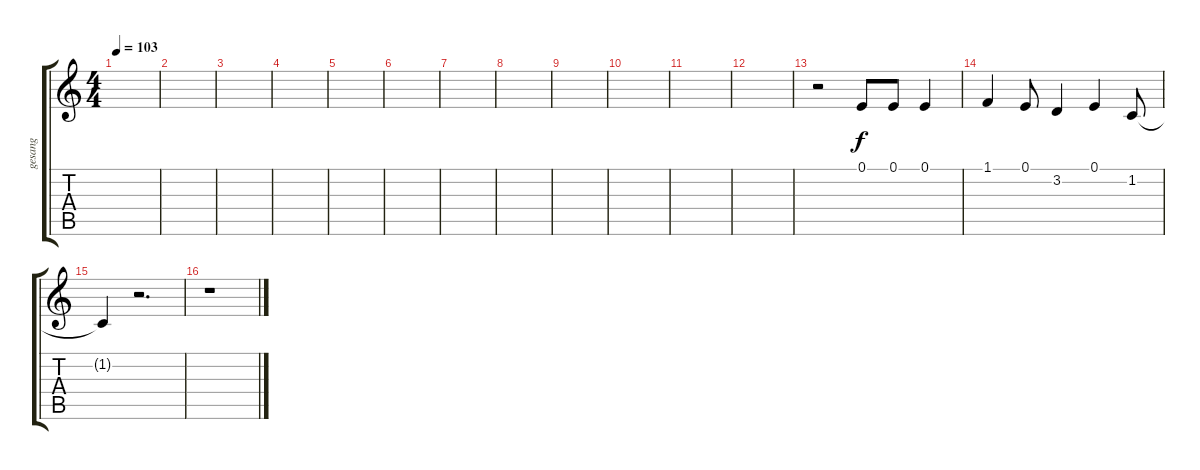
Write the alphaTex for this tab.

\track ("gesang" "gesang") {instrument oboe}
\staff {score tabs}
\tuning (E4 B3 G3 D3 A2 E2) {hide}
\ts (4 4)
\tempo 103
\clef g2
\ks c
|
|
|
|
|
|
|
|
|
|
|
|
r.2 0.1.8 0.1.8 0.1.4 |
1.1.4 0.1.8 3.2.4 0.1.4 1.2.8 |
1.2{t}.4 r.2{d} |
r.1
